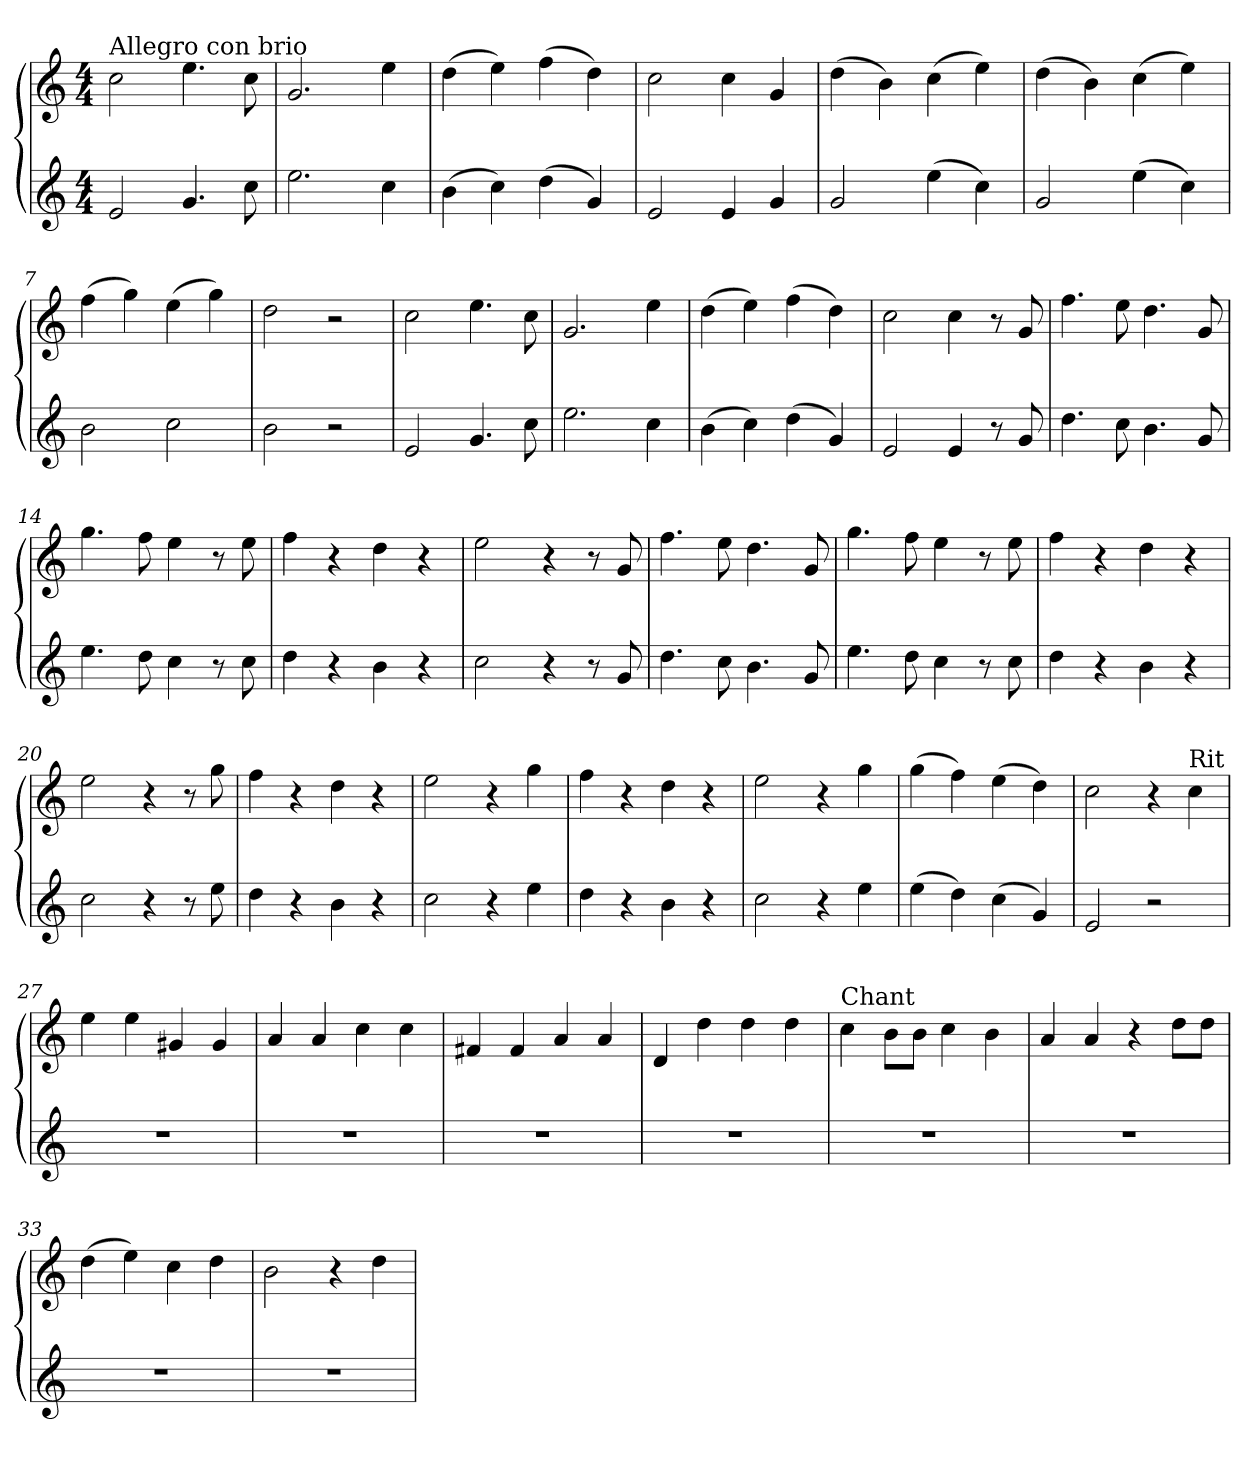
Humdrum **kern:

**kern	**kern
*part2	*part1
*staff2	*staff1
*clefG2	*clefG2
*k[]	*k[]
*C:	*C:
*M4/4	*M4/4
=1	=1
!	!LO:TX:a:t=Allegro con brio
2e/	2cc\
4.g/	4.ee\
8cc\	8cc\
=2	=2
2.ee\	2.g/
4cc\	4ee\
=3	=3
(>4b\	(>4dd\
4cc\)	4ee\)
(>4dd\	(>4ff\
4g/)	4dd\)
=4	=4
2e/	2cc\
4e/	4cc\
4g/	4g/
=5	=5
2g/	(>4dd\
.	4b\)
(>4ee\	(>4cc\
4cc\)	4ee\)
=6	=6
2g/	(>4dd\
.	4b\)
(>4ee\	(>4cc\
4cc\)	4ee\)
!!LO:LB:g=z
=7	=7
2b\	(>4ff\
.	4gg\)
2cc\	(>4ee\
.	4gg\)
=8	=8
2b\	2dd\
2r	2r
=9	=9
2e/	2cc\
4.g/	4.ee\
8cc\	8cc\
=10	=10
2.ee\	2.g/
4cc\	4ee\
=11	=11
(>4b\	(>4dd\
4cc\)	4ee\)
(>4dd\	(>4ff\
4g/)	4dd\)
=12	=12
2e/	2cc\
4e/	4cc\
8r	8r
8g/	8g/
=13	=13
4.dd\	4.ff\
8cc\	8ee\
4.b\	4.dd\
8g/	8g/
!!LO:LB:g=z
=14	=14
4.ee\	4.gg\
8dd\	8ff\
4cc\	4ee\
8r	8r
8cc\	8ee\
=15	=15
4dd\	4ff\
4r	4r
4b\	4dd\
4r	4r
=16	=16
2cc\	2ee\
4r	4r
8r	8r
8g/	8g/
=17	=17
4.dd\	4.ff\
8cc\	8ee\
4.b\	4.dd\
8g/	8g/
=18	=18
4.ee\	4.gg\
8dd\	8ff\
4cc\	4ee\
8r	8r
8cc\	8ee\
=19	=19
4dd\	4ff\
4r	4r
4b\	4dd\
4r	4r
!!LO:LB:g=z
=20	=20
2cc\	2ee\
4r	4r
8r	8r
8ee\	8gg\
=21	=21
4dd\	4ff\
4r	4r
4b\	4dd\
4r	4r
=22	=22
2cc\	2ee\
4r	4r
4ee\	4gg\
=23	=23
4dd\	4ff\
4r	4r
4b\	4dd\
4r	4r
=24	=24
2cc\	2ee\
4r	4r
4ee\	4gg\
=25	=25
(>4ee\	(>4gg\
4dd\)	4ff\)
(>4cc\	(>4ee\
4g/)	4dd\)
!!LO:PB:g=z
=26	=26
2e/	2cc\
2r	4r
!	!LO:TX:a:t=Rit
.	4cc\
=27	=27
1r	4ee\
.	4ee\
.	4g#X/
.	4g#/
=28	=28
1r	4a/
.	4a/
.	4cc\
.	4cc\
=29	=29
1r	4f#X/
.	4f#/
.	4a/
.	4a/
=30	=30
1r	4d/
.	4dd\
.	4dd\
.	4dd\
=31	=31
!	!LO:TX:a:t=Chant
1r	4cc\
.	8b\L
.	8b\J
.	4cc\
.	4b\
!!LO:LB:g=z
=32	=32
1r	4a/
.	4a/
.	4r
.	8dd\L
.	8dd\J
!!LO:LB:g=z
=33	=33
1r	(>4dd\
.	4ee\)
.	4cc\
.	4dd\
=34	=34
1r	2b\
.	4r
.	4dd\
=	=
*-	*-
